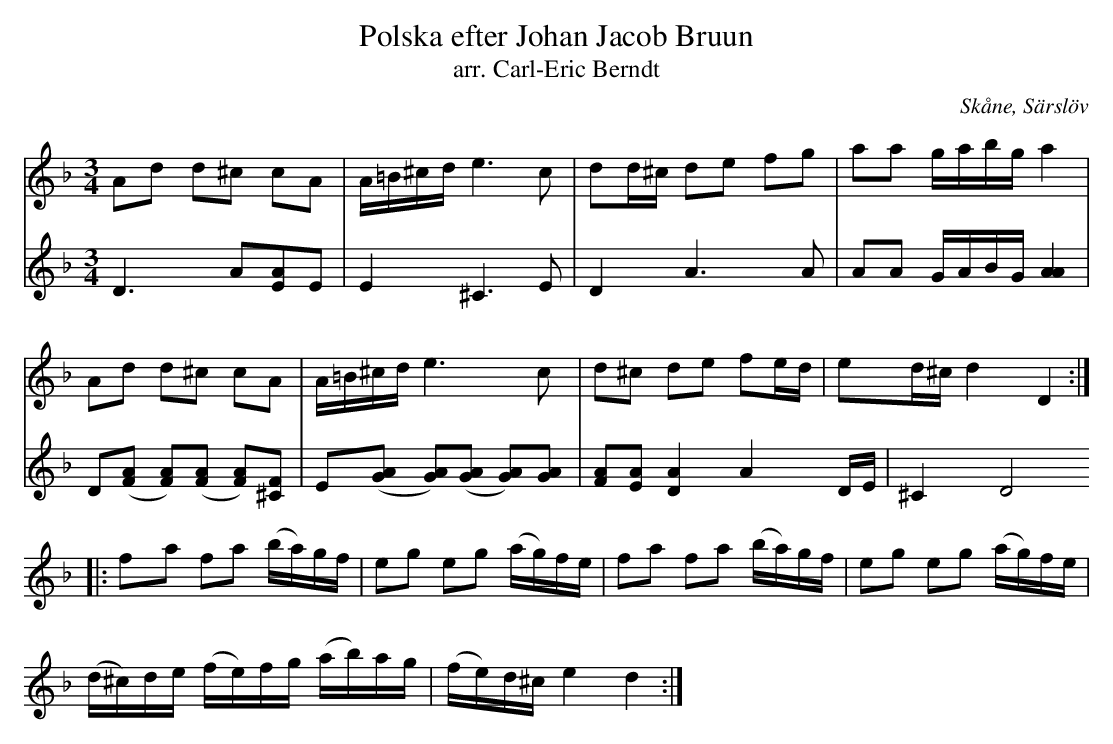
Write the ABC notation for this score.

X:1
T:Polska efter Johan Jacob Bruun
T:arr. Carl-Eric Berndt
O:Skåne, Särslöv
M:3/4
L:1/8
K:Dm
V:1
Ad d^c cA | A/=B/^c/d/ e2>c2 | dd/^c/ de fg | aa g/a/b/g/ a2 |
Ad d^c cA | A/=B/^c/d/ e2>c2 | d^c de fe/d/ | ed/^c/ d2 D2 ::
fa fa (b/a/)g/f/ | eg eg (a/g/)f/e/ | fa fa (b/a/)g/f/ | eg eg (a/g/)f/e/ |
(d/^c/)d/e/ (f/e/)f/g/ (a/b/)a/g/ | (f/e/)d/^c/ e2 d2 :|
V:3
D3 A[AE]E | E2 ^C3 E | D2 A2>A2 | AA G/A/B/G/ [A2A2] |
D([AF] [AF])([AF] [AF])[F^C] | E([AG] [AG])([AG] [AG])[AG] | [AF][AE] [A2D2] A2D/E/ | ^C2 D4 ::
